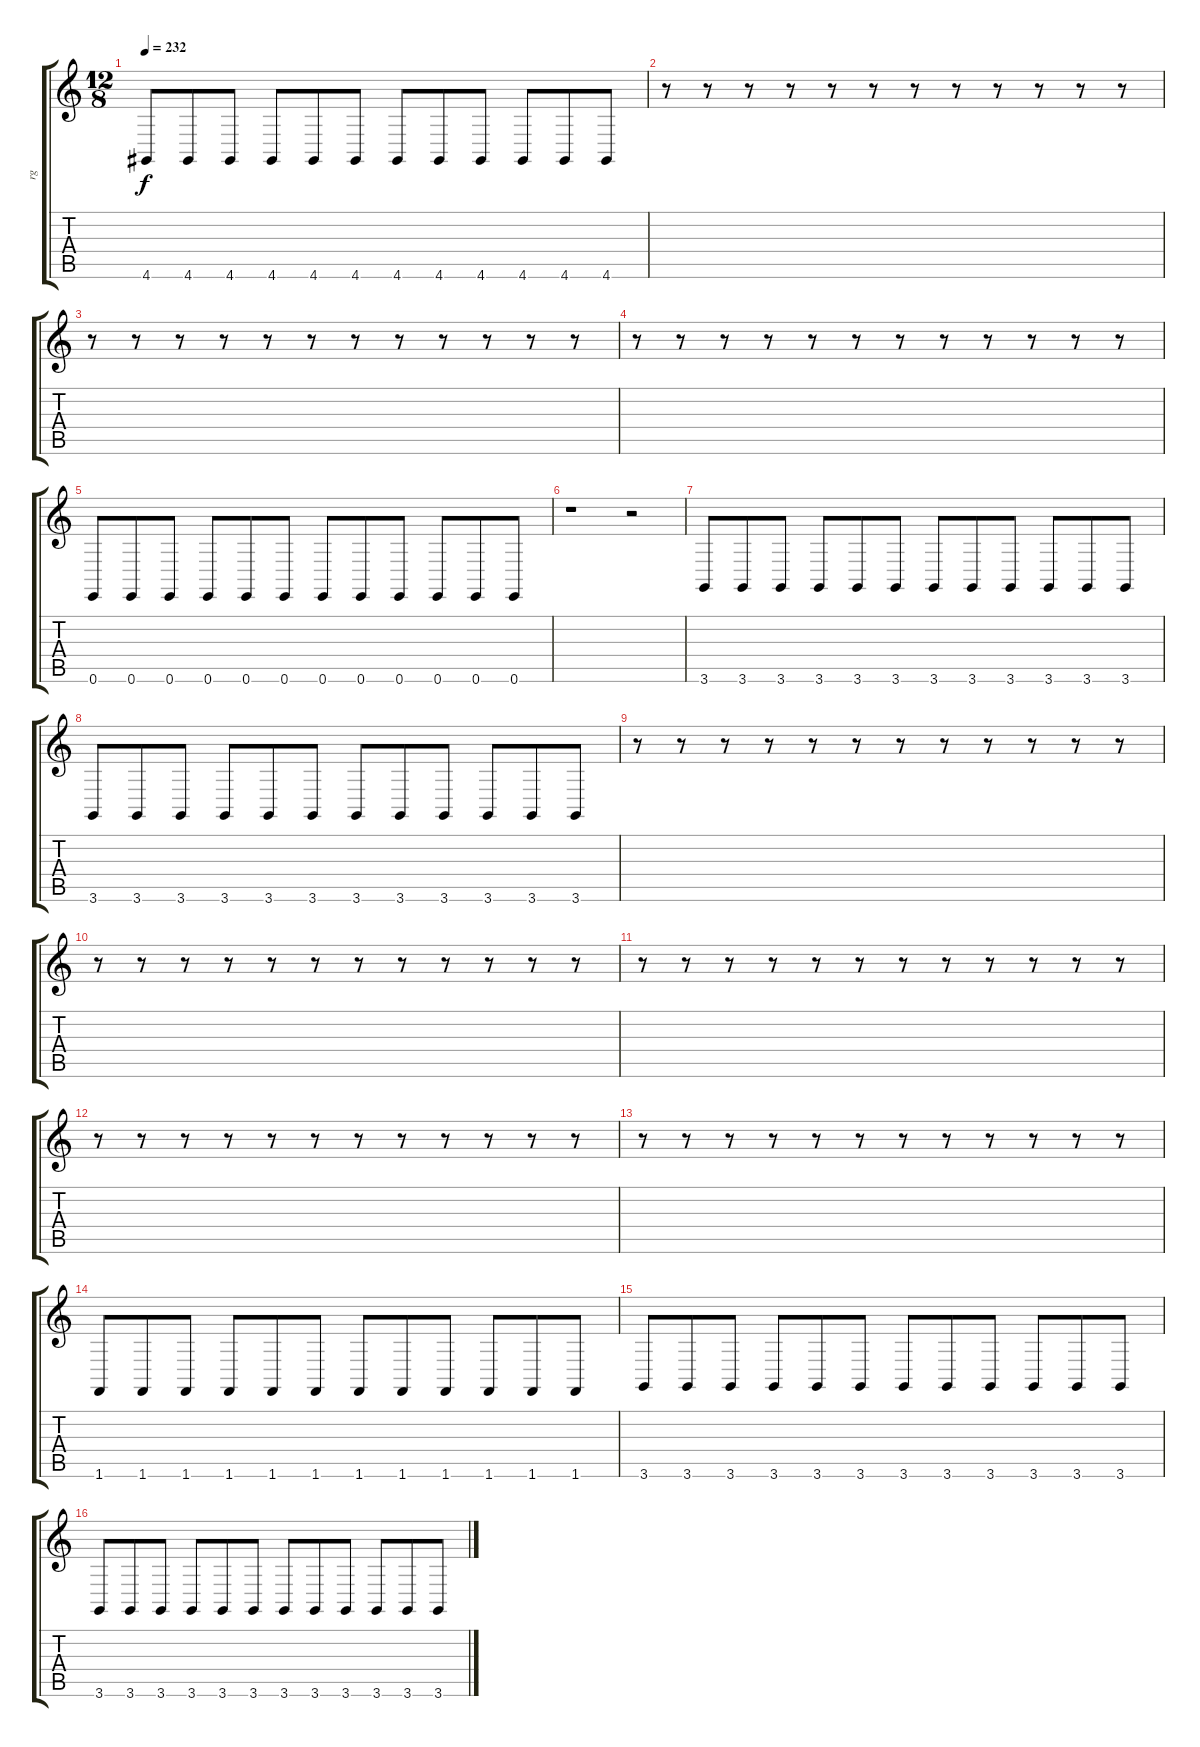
\track ("rg" "rg") {instrument lead5charang}
\staff {score tabs}
\tuning (E4 B3 G3 D3 A2 E2) {hide}
\ts (12 8)
\tempo 232
\clef g2
\ks c
4.6.8{dy f} 4.6.8 4.6.8 4.6.8 4.6.8 4.6.8 4.6.8 4.6.8 4.6.8 4.6.8 4.6.8 4.6.8 |
r.8 r.8 r.8 r.8 r.8 r.8 r.8 r.8 r.8 r.8 r.8 r.8 |
r.8 r.8 r.8 r.8 r.8 r.8 r.8 r.8 r.8 r.8 r.8 r.8 |
r.8 r.8 r.8 r.8 r.8 r.8 r.8 r.8 r.8 r.8 r.8 r.8 |
0.6.8 0.6.8 0.6.8 0.6.8 0.6.8 0.6.8 0.6.8 0.6.8 0.6.8 0.6.8 0.6.8 0.6.8 |
r.1 r.2 |
3.6.8 3.6.8 3.6.8 3.6.8 3.6.8 3.6.8 3.6.8 3.6.8 3.6.8 3.6.8 3.6.8 3.6.8 |
3.6.8 3.6.8 3.6.8 3.6.8 3.6.8 3.6.8 3.6.8 3.6.8 3.6.8 3.6.8 3.6.8 3.6.8 |
r.8 r.8 r.8 r.8 r.8 r.8 r.8 r.8 r.8 r.8 r.8 r.8 |
r.8 r.8 r.8 r.8 r.8 r.8 r.8 r.8 r.8 r.8 r.8 r.8 |
r.8 r.8 r.8 r.8 r.8 r.8 r.8 r.8 r.8 r.8 r.8 r.8 |
r.8 r.8 r.8 r.8 r.8 r.8 r.8 r.8 r.8 r.8 r.8 r.8 |
r.8 r.8 r.8 r.8 r.8 r.8 r.8 r.8 r.8 r.8 r.8 r.8 |
1.6.8 1.6.8 1.6.8 1.6.8 1.6.8 1.6.8 1.6.8 1.6.8 1.6.8 1.6.8 1.6.8 1.6.8 |
3.6.8 3.6.8 3.6.8 3.6.8 3.6.8 3.6.8 3.6.8 3.6.8 3.6.8 3.6.8 3.6.8 3.6.8 |
3.6.8 3.6.8 3.6.8 3.6.8 3.6.8 3.6.8 3.6.8 3.6.8 3.6.8 3.6.8 3.6.8 3.6.8
